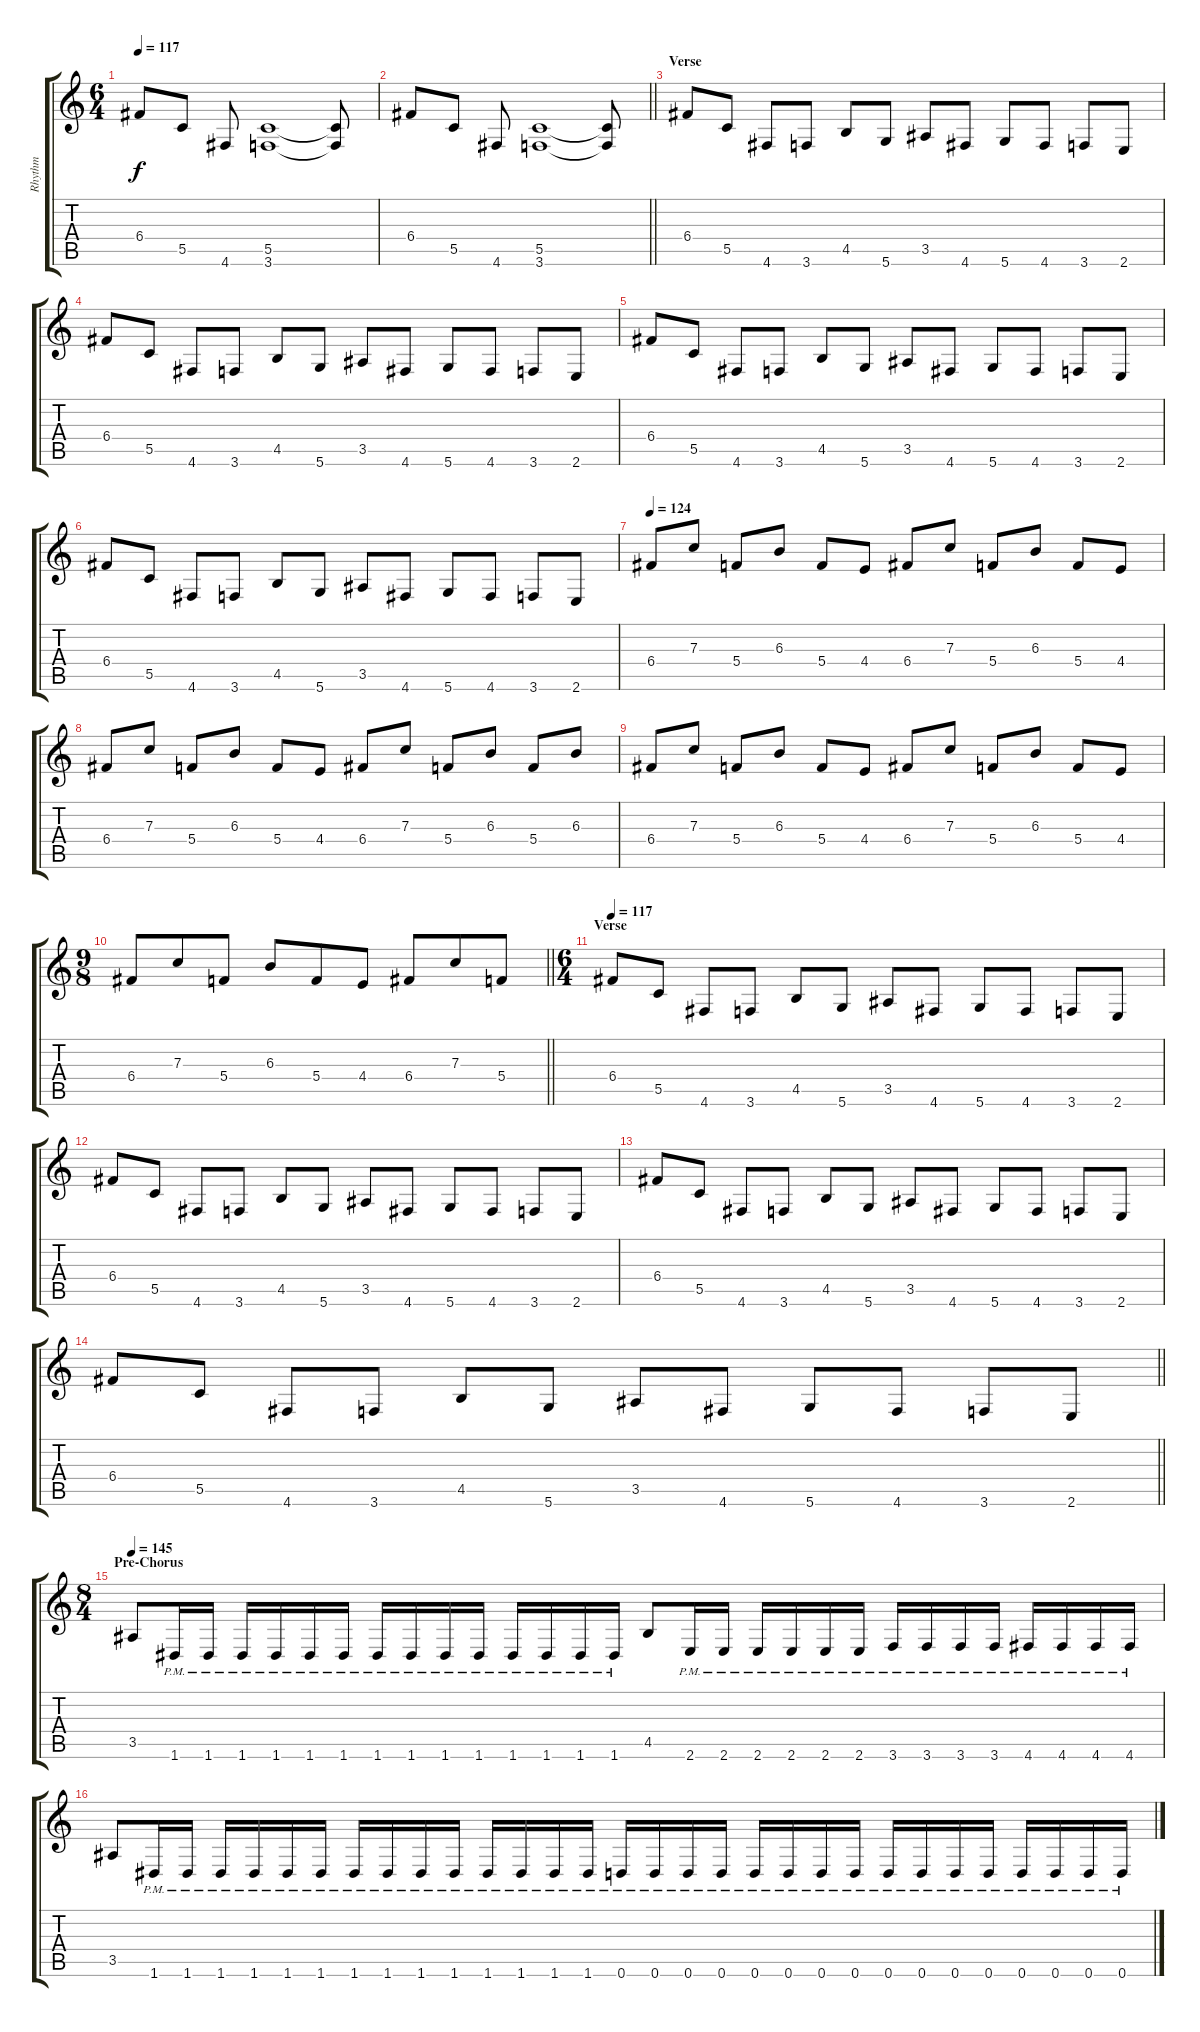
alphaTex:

\track ("Rhythm" "Rhythm") {instrument distortionguitar}
\staff {score tabs}
\tuning (D4 A3 F3 C3 G2 D2) {hide}
\ts (6 4)
\tempo 117
\clef g2
\ks c
6.4.8{dy f} 5.5.8 4.6.8 (5.5 3.6).1 (5.5{t} 3.6{t}).8 |
\barLineRight lightlight
6.4.8 5.5.8 4.6.8 (5.5 3.6).1 (5.5{t} 3.6{t}).8 |
\section ("" "Verse")
6.4.8 5.5.8 4.6.8 3.6.8 4.5.8 5.6.8 3.5.8 4.6.8 5.6.8 4.6.8 3.6.8 2.6.8 |
6.4.8 5.5.8 4.6.8 3.6.8 4.5.8 5.6.8 3.5.8 4.6.8 5.6.8 4.6.8 3.6.8 2.6.8 |
6.4.8 5.5.8 4.6.8 3.6.8 4.5.8 5.6.8 3.5.8 4.6.8 5.6.8 4.6.8 3.6.8 2.6.8 |
6.4.8 5.5.8 4.6.8 3.6.8 4.5.8 5.6.8 3.5.8 4.6.8 5.6.8 4.6.8 3.6.8 2.6.8 |
\tempo 124
6.4.8 7.3.8 5.4.8 6.3.8 5.4.8 4.4.8 6.4.8 7.3.8 5.4.8 6.3.8 5.4.8 4.4.8 |
6.4.8 7.3.8 5.4.8 6.3.8 5.4.8 4.4.8 6.4.8 7.3.8 5.4.8 6.3.8 5.4.8 6.3.8 |
6.4.8 7.3.8 5.4.8 6.3.8 5.4.8 4.4.8 6.4.8 7.3.8 5.4.8 6.3.8 5.4.8 4.4.8 |
\ts (9 8)
\barLineRight lightlight
6.4.8 7.3.8 5.4.8 6.3.8 5.4.8 4.4.8 6.4.8 7.3.8 5.4.8 |
\ts (6 4)
\section ("" "Verse")
\tempo 117
6.4.8 5.5.8 4.6.8 3.6.8 4.5.8 5.6.8 3.5.8 4.6.8 5.6.8 4.6.8 3.6.8 2.6.8 |
6.4.8 5.5.8 4.6.8 3.6.8 4.5.8 5.6.8 3.5.8 4.6.8 5.6.8 4.6.8 3.6.8 2.6.8 |
6.4.8 5.5.8 4.6.8 3.6.8 4.5.8 5.6.8 3.5.8 4.6.8 5.6.8 4.6.8 3.6.8 2.6.8 |
\barLineRight lightlight
6.4.8 5.5.8 4.6.8 3.6.8 4.5.8 5.6.8 3.5.8 4.6.8 5.6.8 4.6.8 3.6.8 2.6.8 |
\ts (8 4)
\section ("" "Pre-Chorus")
\tempo 145
3.5.8 1.6{pm}.16 1.6{pm}.16 1.6{pm}.16 1.6{pm}.16 1.6{pm}.16 1.6{pm}.16 1.6{pm}.16 1.6{pm}.16 1.6{pm}.16 1.6{pm}.16 1.6{pm}.16 1.6{pm}.16 1.6{pm}.16 1.6{pm}.16 4.5.8 2.6{pm}.16 2.6{pm}.16 2.6{pm}.16 2.6{pm}.16 2.6{pm}.16 2.6{pm}.16 3.6{pm}.16 3.6{pm}.16 3.6{pm}.16 3.6{pm}.16 4.6{pm}.16 4.6{pm}.16 4.6{pm}.16 4.6{pm}.16 |
3.5.8 1.6{pm}.16 1.6{pm}.16 1.6{pm}.16 1.6{pm}.16 1.6{pm}.16 1.6{pm}.16 1.6{pm}.16 1.6{pm}.16 1.6{pm}.16 1.6{pm}.16 1.6{pm}.16 1.6{pm}.16 1.6{pm}.16 1.6{pm}.16 0.6{pm}.16 0.6{pm}.16 0.6{pm}.16 0.6{pm}.16 0.6{pm}.16 0.6{pm}.16 0.6{pm}.16 0.6{pm}.16 0.6{pm}.16 0.6{pm}.16 0.6{pm}.16 0.6{pm}.16 0.6{pm}.16 0.6{pm}.16 0.6{pm}.16 0.6{pm}.16
